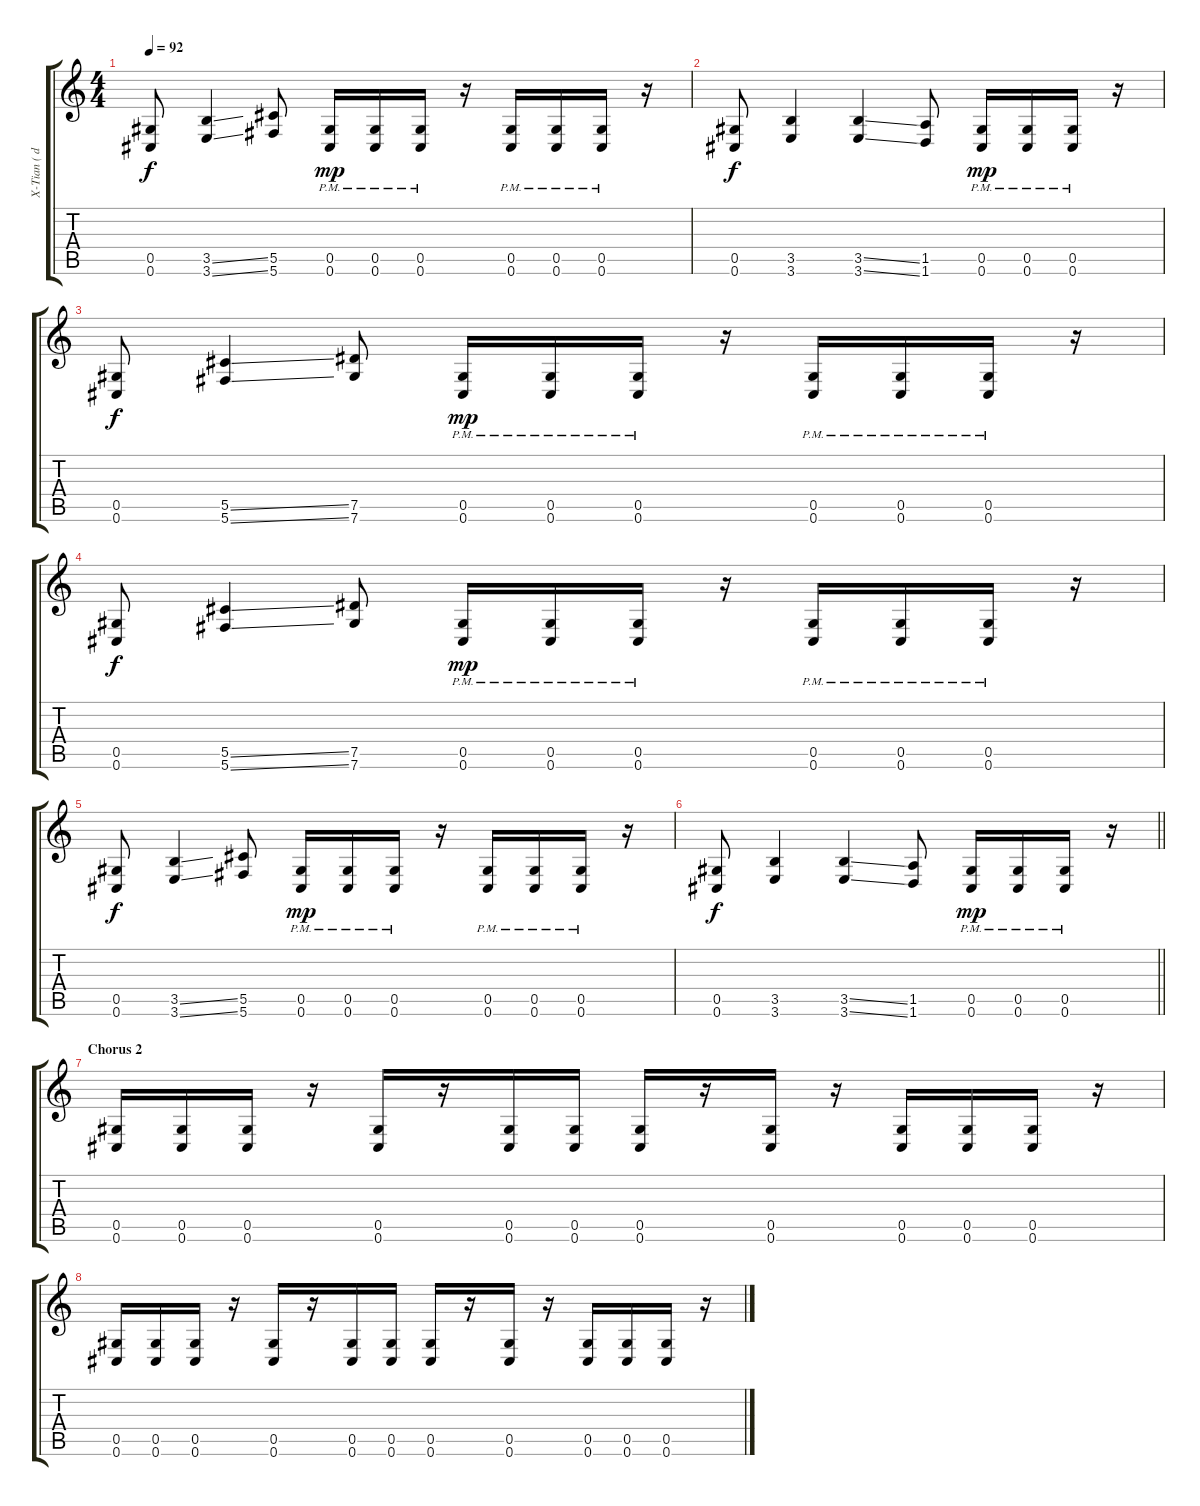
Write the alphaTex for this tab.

\track ("X-Tian ( distortion )" "X-Tian ( d") {instrument distortionguitar}
\staff {score tabs}
\tuning (Eb4 Bb3 Gb3 Db3 Ab2 Db2) {hide}
\ts (4 4)
\tempo 92
\clef g2
\ks c
(0.5 0.6).8{dy f} (3.5{ss} 3.6{ss}).4 (5.5 5.6).8 (0.5{pm} 0.6{pm}).16{dy mp} (0.5{pm} 0.6{pm}).16 (0.5{pm} 0.6{pm}).16 r.16 (0.5{pm} 0.6{pm}).16 (0.5{pm} 0.6{pm}).16 (0.5{pm} 0.6{pm}).16 r.16 |
(0.5 0.6).8{dy f} (3.5 3.6).4 (3.5{ss} 3.6{ss}).4 (1.5 1.6).8 (0.5{pm} 0.6{pm}).16{dy mp} (0.5{pm} 0.6{pm}).16 (0.5{pm} 0.6{pm}).16 r.16 |
(0.5 0.6).8{dy f} (5.5{ss} 5.6{ss}).4 (7.5 7.6).8 (0.5{pm} 0.6{pm}).16{dy mp} (0.5{pm} 0.6{pm}).16 (0.5{pm} 0.6{pm}).16 r.16 (0.5{pm} 0.6{pm}).16 (0.5{pm} 0.6{pm}).16 (0.5{pm} 0.6{pm}).16 r.16 |
(0.5 0.6).8{dy f} (5.5{ss} 5.6{ss}).4 (7.5 7.6).8 (0.5{pm} 0.6{pm}).16{dy mp} (0.5{pm} 0.6{pm}).16 (0.5{pm} 0.6{pm}).16 r.16 (0.5{pm} 0.6{pm}).16 (0.5{pm} 0.6{pm}).16 (0.5{pm} 0.6{pm}).16 r.16 |
(0.5 0.6).8{dy f} (3.5{ss} 3.6{ss}).4 (5.5 5.6).8 (0.5{pm} 0.6{pm}).16{dy mp} (0.5{pm} 0.6{pm}).16 (0.5{pm} 0.6{pm}).16 r.16 (0.5{pm} 0.6{pm}).16 (0.5{pm} 0.6{pm}).16 (0.5{pm} 0.6{pm}).16 r.16 |
\barLineRight lightlight
(0.5 0.6).8{dy f} (3.5 3.6).4 (3.5{ss} 3.6{ss}).4 (1.5 1.6).8 (0.5{pm} 0.6{pm}).16{dy mp} (0.5{pm} 0.6{pm}).16 (0.5{pm} 0.6{pm}).16 r.16 |
\section ("" "Chorus 2")
(0.5 0.6).16 (0.5 0.6).16 (0.5 0.6).16 r.16 (0.5 0.6).16 r.16 (0.5 0.6).16 (0.5 0.6).16 (0.5 0.6).16 r.16 (0.5 0.6).16 r.16 (0.5 0.6).16 (0.5 0.6).16 (0.5 0.6).16 r.16 |
(0.5 0.6).16 (0.5 0.6).16 (0.5 0.6).16 r.16 (0.5 0.6).16 r.16 (0.5 0.6).16 (0.5 0.6).16 (0.5 0.6).16 r.16 (0.5 0.6).16 r.16 (0.5 0.6).16 (0.5 0.6).16 (0.5 0.6).16 r.16
